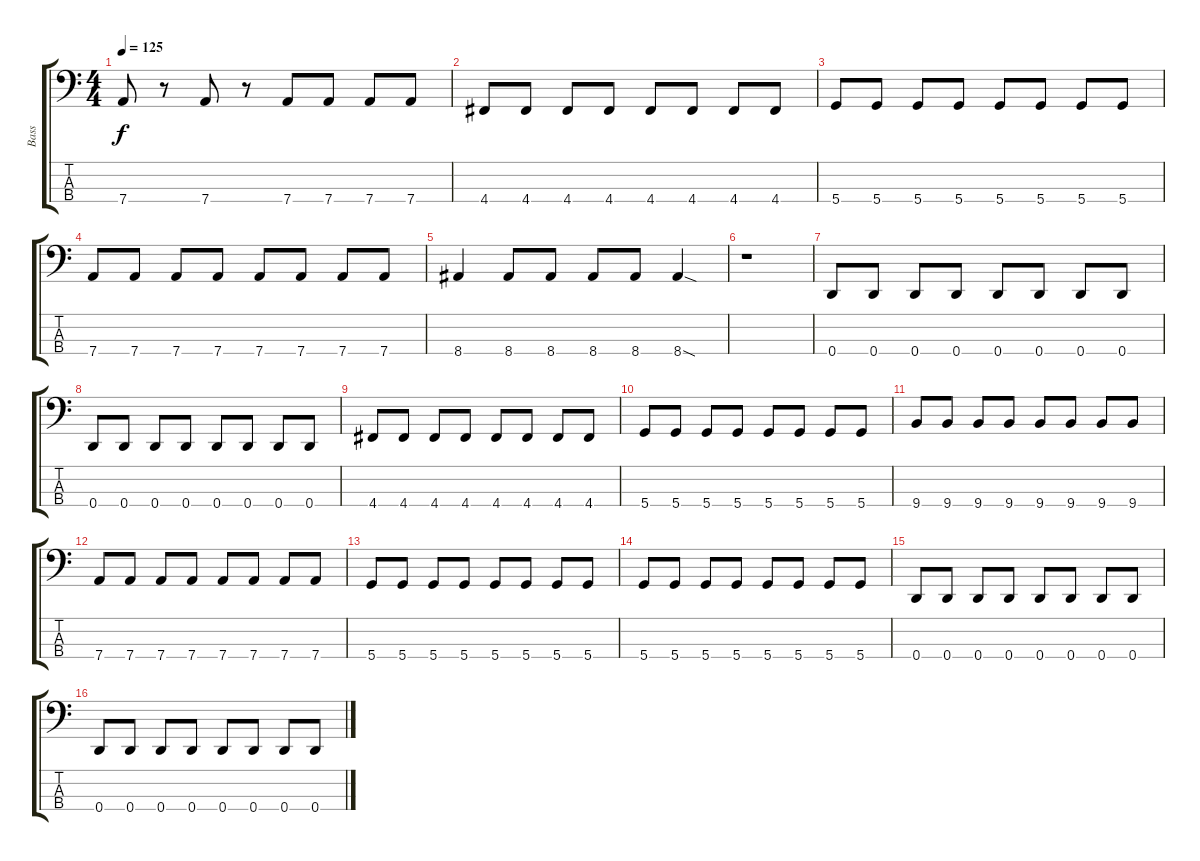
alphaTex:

\track ("Bass" "Bass") {instrument electricbassfinger}
\staff {score tabs}
\tuning (G2 D2 A1 D1) {hide}
\ts (4 4)
\tempo 125
\clef f4
\ks c
7.4.8{dy f} r.8 7.4.8 r.8 7.4.8 7.4.8 7.4.8 7.4.8 |
4.4.8 4.4.8 4.4.8 4.4.8 4.4.8 4.4.8 4.4.8 4.4.8 |
5.4.8 5.4.8 5.4.8 5.4.8 5.4.8 5.4.8 5.4.8 5.4.8 |
7.4.8 7.4.8 7.4.8 7.4.8 7.4.8 7.4.8 7.4.8 7.4.8 |
8.4.4 8.4.8 8.4.8 8.4.8 8.4.8 8.4{sod}.4 |
r.1 |
0.4.8 0.4.8 0.4.8 0.4.8 0.4.8 0.4.8 0.4.8 0.4.8 |
0.4.8 0.4.8 0.4.8 0.4.8 0.4.8 0.4.8 0.4.8 0.4.8 |
4.4.8 4.4.8 4.4.8 4.4.8 4.4.8 4.4.8 4.4.8 4.4.8 |
5.4.8 5.4.8 5.4.8 5.4.8 5.4.8 5.4.8 5.4.8 5.4.8 |
9.4.8 9.4.8 9.4.8 9.4.8 9.4.8 9.4.8 9.4.8 9.4.8 |
7.4.8 7.4.8 7.4.8 7.4.8 7.4.8 7.4.8 7.4.8 7.4.8 |
5.4.8 5.4.8 5.4.8 5.4.8 5.4.8 5.4.8 5.4.8 5.4.8 |
5.4.8 5.4.8 5.4.8 5.4.8 5.4.8 5.4.8 5.4.8 5.4.8 |
0.4.8 0.4.8 0.4.8 0.4.8 0.4.8 0.4.8 0.4.8 0.4.8 |
0.4.8 0.4.8 0.4.8 0.4.8 0.4.8 0.4.8 0.4.8 0.4.8
